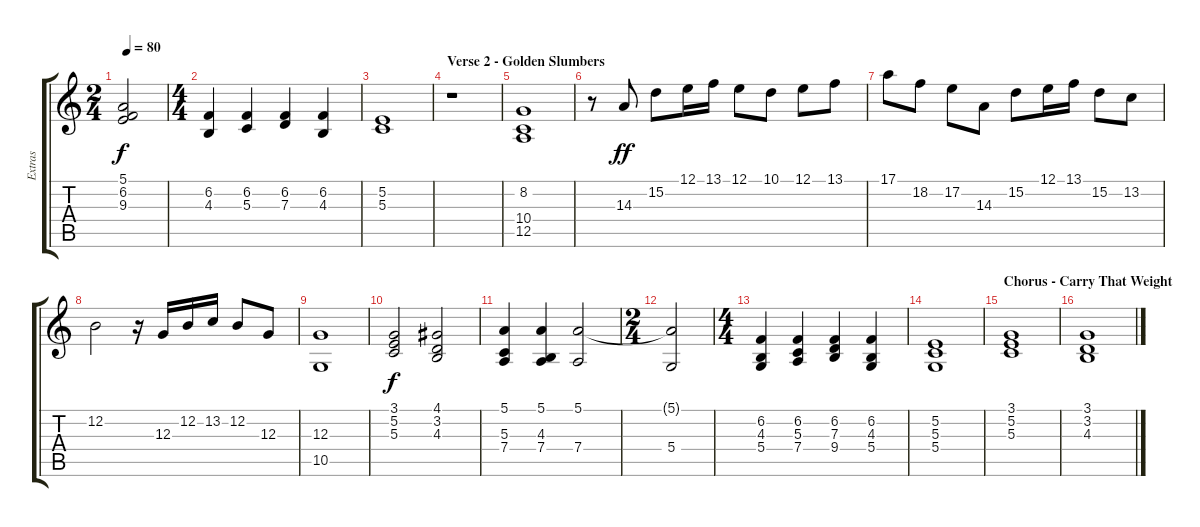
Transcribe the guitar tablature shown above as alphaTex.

\track ("Extras" "Extras") {instrument drawbarorgan}
\staff {score tabs}
\tuning (E4 B3 G3 D3 A2 E2) {hide}
\ts (2 4)
\tempo 80
\clef g2
\ks c
(5.1{t} 6.2{t} 9.3{t}).2{dy f} |
\ts (4 4)
(6.2 4.3).4 (6.2 5.3).4 (6.2 7.3).4 (6.2 4.3).4 |
(5.2 5.3).1 |
\section ("" "Verse 2 - Golden Slumbers")
r.1 |
(8.2 10.4 12.5).1 |
r.8 14.3.8{dy ff} 15.2.8 12.1.16 13.1.16 12.1.8 10.1.8 12.1.8 13.1.8 |
17.1.8 18.2.8 17.2.8 14.3.8 15.2.8 12.1.16 13.1.16 15.2.8 13.2.8 |
12.2.2 r.16 12.3.16 12.2.16 13.2.16 12.2.8 12.3.8 |
(12.3 10.5).1 |
(3.1 5.2 5.3).2{dy f} (4.1 3.2 4.3).2 |
(5.1 5.3 7.4).4 (5.1 4.3 7.4).4 (5.1 7.4).2 |
\ts (2 4)
(5.1{t} 5.4).2 |
\ts (4 4)
(6.2 4.3 5.4).4 (6.2 5.3 7.4).4 (6.2 7.3 9.4).4 (6.2 4.3 5.4).4 |
(5.2 5.3 5.4).1 |
\section ("" "Chorus - Carry That Weight")
(3.1 5.2 5.3).1 |
(3.1 3.2 4.3).1
